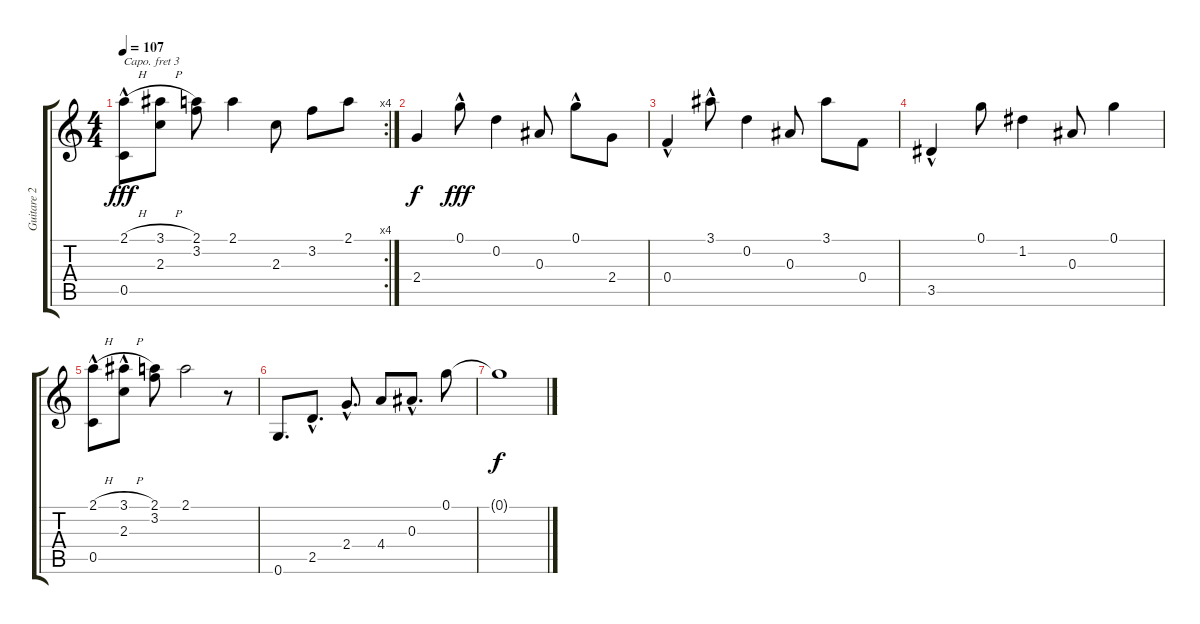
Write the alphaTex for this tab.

\track ("Guitare 2" "Guitare 2") {instrument acousticguitarnylon}
\staff {score tabs}
\capo 3
\tuning (E4 B3 G3 D3 A2 E2) {hide}
\rc 4
\ts (4 4)
\tempo 107
\clef g2
\ks c
(2.1{h} 0.5{hac}).8{dy fff} (3.1{h} 2.3).8 (2.1 3.2).8 2.1.4 2.3.8 3.2.8 2.1.8 |
2.4.4{dy f} 0.1{hac}.8{dy fff} 0.2.4 0.3.8 0.1{hac}.8 2.4.8 |
0.4{hac}.4 3.1{hac}.8 0.2.4 0.3.8 3.1.8 0.4.8 |
3.5{hac}.4 0.1.8 1.2.4 0.3.8 0.1.4 |
(2.1{h} 0.5{hac}).8 (3.1{h} 2.3{hac}).8 (2.1 3.2).8 2.1.2 r.8 |
0.6.8{d} 2.5{hac}.8{d} 2.4{hac}.8{d} 4.4.8 0.3{hac}.8{d} 0.1.8 |
0.1{t}.1{dy f}
